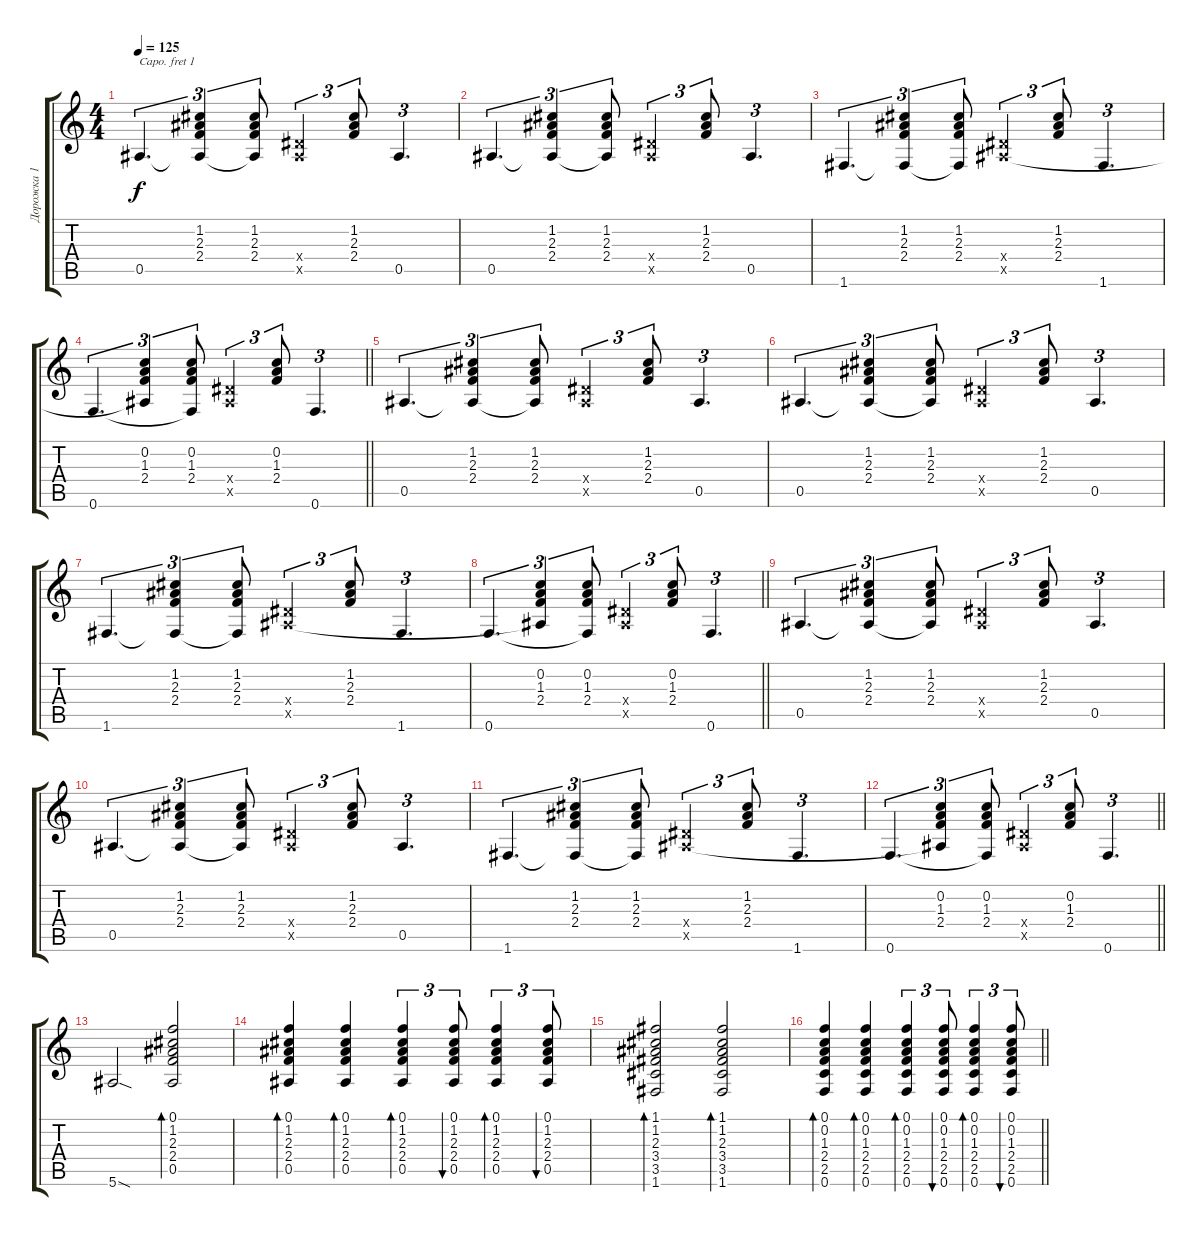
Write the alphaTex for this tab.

\track ("Дорожка 1" "Дорожка 1") {instrument acousticguitarsteel}
\staff {score tabs}
\capo 1
\tuning (E4 B3 G3 D3 A2 E2) {hide}
\ts (4 4)
\tempo 125
\clef g2
\ks c
0.5.4{d tu (3 2) dy f} (1.2 2.3 2.4 0.5{t}).4{tu (3 2)} (1.2 2.3 2.4 0.5{t}).8{tu (3 2)} (0.4{x} 0.5{x}).4{tu (3 2)} (1.2 2.3 2.4).8{tu (3 2)} 0.5.4{d tu (3 2)} |
0.5.4{d tu (3 2)} (1.2 2.3 2.4 0.5{t}).4{tu (3 2)} (1.2 2.3 2.4 0.5{t}).8{tu (3 2)} (0.4{x} 0.5{x}).4{tu (3 2)} (1.2 2.3 2.4).8{tu (3 2)} 0.5.4{d tu (3 2)} |
1.6.4{d tu (3 2)} (1.2 2.3 2.4 1.6{t}).4{tu (3 2)} (1.2 2.3 2.4 1.6{t}).8{tu (3 2)} (0.4{x} 0.5{x}).4{tu (3 2)} (1.2 2.3 2.4).8{tu (3 2)} 1.6.4{d tu (3 2)} |
\barLineRight lightlight
0.6.4{d tu (3 2)} (0.2 1.3 2.4 0.5{t}).4{tu (3 2)} (0.2 1.3 2.4 0.6{t}).8{tu (3 2)} (0.4{x} 0.5{x}).4{tu (3 2)} (0.2 1.3 2.4).8{tu (3 2)} 0.6.4{d tu (3 2)} |
0.5.4{d tu (3 2)} (1.2 2.3 2.4 0.5{t}).4{tu (3 2)} (1.2 2.3 2.4 0.5{t}).8{tu (3 2)} (0.4{x} 0.5{x}).4{tu (3 2)} (1.2 2.3 2.4).8{tu (3 2)} 0.5.4{d tu (3 2)} |
0.5.4{d tu (3 2)} (1.2 2.3 2.4 0.5{t}).4{tu (3 2)} (1.2 2.3 2.4 0.5{t}).8{tu (3 2)} (0.4{x} 0.5{x}).4{tu (3 2)} (1.2 2.3 2.4).8{tu (3 2)} 0.5.4{d tu (3 2)} |
1.6.4{d tu (3 2)} (1.2 2.3 2.4 1.6{t}).4{tu (3 2)} (1.2 2.3 2.4 1.6{t}).8{tu (3 2)} (0.4{x} 0.5{x}).4{tu (3 2)} (1.2 2.3 2.4).8{tu (3 2)} 1.6.4{d tu (3 2)} |
\barLineRight lightlight
0.6.4{d tu (3 2)} (0.2 1.3 2.4 0.5{t}).4{tu (3 2)} (0.2 1.3 2.4 0.6{t}).8{tu (3 2)} (0.4{x} 0.5{x}).4{tu (3 2)} (0.2 1.3 2.4).8{tu (3 2)} 0.6.4{d tu (3 2)} |
0.5.4{d tu (3 2)} (1.2 2.3 2.4 0.5{t}).4{tu (3 2)} (1.2 2.3 2.4 0.5{t}).8{tu (3 2)} (0.4{x} 0.5{x}).4{tu (3 2)} (1.2 2.3 2.4).8{tu (3 2)} 0.5.4{d tu (3 2)} |
0.5.4{d tu (3 2)} (1.2 2.3 2.4 0.5{t}).4{tu (3 2)} (1.2 2.3 2.4 0.5{t}).8{tu (3 2)} (0.4{x} 0.5{x}).4{tu (3 2)} (1.2 2.3 2.4).8{tu (3 2)} 0.5.4{d tu (3 2)} |
1.6.4{d tu (3 2)} (1.2 2.3 2.4 1.6{t}).4{tu (3 2)} (1.2 2.3 2.4 1.6{t}).8{tu (3 2)} (0.4{x} 0.5{x}).4{tu (3 2)} (1.2 2.3 2.4).8{tu (3 2)} 1.6.4{d tu (3 2)} |
\barLineRight lightlight
0.6.4{d tu (3 2)} (0.2 1.3 2.4 0.5{t}).4{tu (3 2)} (0.2 1.3 2.4 0.6{t}).8{tu (3 2)} (0.4{x} 0.5{x}).4{tu (3 2)} (0.2 1.3 2.4).8{tu (3 2)} 0.6.4{d tu (3 2)} |
5.6{sod}.2 (0.1 1.2 2.3 2.4 0.5).2{bd 30} |
(0.1 1.2 2.3 2.4 0.5).4{bd 30} (0.1 1.2 2.3 2.4 0.5).4{bd 30} (0.1 1.2 2.3 2.4 0.5).4{tu (3 2) bd 30} (0.1 1.2 2.3 2.4 0.5).8{tu (3 2) bu 30} (0.1 1.2 2.3 2.4 0.5).4{tu (3 2) bd 30} (0.1 1.2 2.3 2.4 0.5).8{tu (3 2) bu 30} |
(1.1 1.2 2.3 3.4 3.5 1.6).2{bd 30} (1.1 1.2 2.3 3.4 3.5 1.6).2{bd 30} |
\barLineRight lightlight
(0.1 0.2 1.3 2.4 2.5 0.6).4{bd 30} (0.1 0.2 1.3 2.4 2.5 0.6).4{bd 30} (0.1 0.2 1.3 2.4 2.5 0.6).4{tu (3 2) bd 30} (0.1 0.2 1.3 2.4 2.5 0.6).8{tu (3 2) bu 30} (0.1 0.2 1.3 2.4 2.5 0.6).4{tu (3 2) bd 30} (0.1 0.2 1.3 2.4 2.5 0.6).8{tu (3 2) bu 30}
